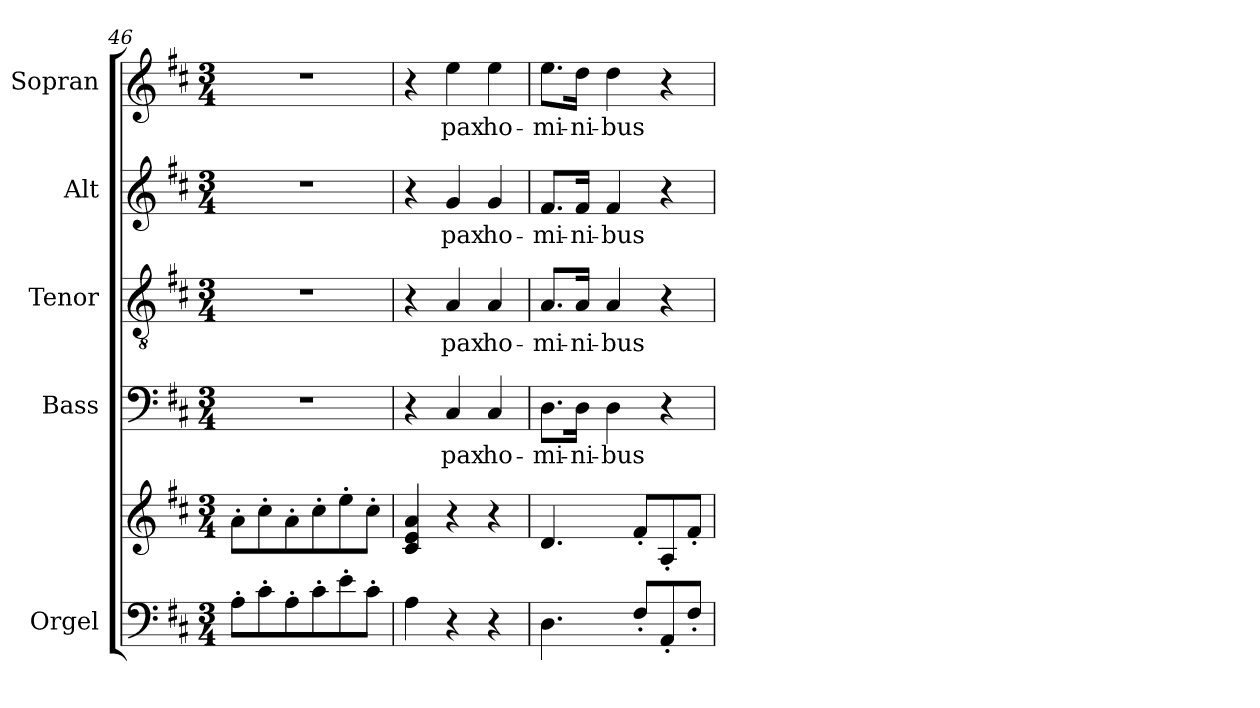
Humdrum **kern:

**kern	**kern	**kern	**text	**kern	**text	**kern	**text	**kern	**text
*part5	*part5	*part4	*part4	*part3	*part3	*part2	*part2	*part1	*part1
*staff6	*staff5	*staff4	*staff4	*staff3	*staff3	*staff2	*staff2	*staff1	*staff1
*I"Orgel	*	*I"Bass	*	*I"Tenor	*	*I"Alt	*	*I"Sopran	*
*I'Org.	*	*I'B.	*	*I'T.	*	*I'A.	*	*I'S.	*
*clefF4	*clefG2	*clefF4	*	*clefGv2	*	*clefG2	*	*clefG2	*
*k[f#c#]	*k[f#c#]	*k[f#c#]	*	*k[f#c#]	*	*k[f#c#]	*	*k[f#c#]	*
*D:	*D:	*D:	*	*D:	*	*D:	*	*D:	*
*M3/4	*M3/4	*M3/4	*	*M3/4	*	*M3/4	*	*M3/4	*
=46	=46	=46	=46	=46	=46	=46	=46	=46	=46
8A'>\L	8a'>\L	2.r	.	2.r	.	2.r	.	2.r	.
8c#'>\	8cc#'>\	.	.	.	.	.	.	.	.
8A'>\	8a'>\	.	.	.	.	.	.	.	.
8c#'>\	8cc#'>\	.	.	.	.	.	.	.	.
8e'>\	8ee'>\	.	.	.	.	.	.	.	.
8c#'>\J	8cc#'>\J	.	.	.	.	.	.	.	.
=47	=47	=47	=47	=47	=47	=47	=47	=47	=47
4A\	4c#/ 4e/ 4a/	4r	.	4r	.	4r	.	4r	.
!	!	!	!LO:LY:b	!	!LO:LY:b	!	!LO:LY:b	!	!LO:LY:b
4r	4r	4C#/	pax	4A/	pax	4g/	pax	4ee\	pax
!	!	!	!LO:LY:b	!	!LO:LY:b	!	!LO:LY:b	!	!LO:LY:b
4r	4r	4C#/	ho-	4A/	ho-	4g/	ho-	4ee\	ho-
=48	=48	=48	=48	=48	=48	=48	=48	=48	=48
!	!	!	!LO:LY:b	!	!LO:LY:b	!	!LO:LY:b	!	!LO:LY:b
4.D\	4.d/	8.D\L	-mi-	8.A/L	-mi-	8.f#/L	-mi-	8.ee\L	-mi-
!	!	!	!LO:LY:b	!	!LO:LY:b	!	!LO:LY:b	!	!LO:LY:b
.	.	16D\Jk	-ni-	16A/Jk	-ni-	16f#/Jk	-ni-	16dd\Jk	-ni-
!	!	!	!LO:LY:b	!	!LO:LY:b	!	!LO:LY:b	!	!LO:LY:b
.	.	4D\	-bus	4A/	-bus	4f#/	-bus	4dd\	-bus
8F#'</L	8f#'</L	.	.	.	.	.	.	.	.
8AA'</	8A'</	4r	.	4r	.	4r	.	4r	.
8F#'</J	8f#'</J	.	.	.	.	.	.	.	.
=	=	=	=	=	=	=	=	=	=
*-	*-	*-	*-	*-	*-	*-	*-	*-	*-
